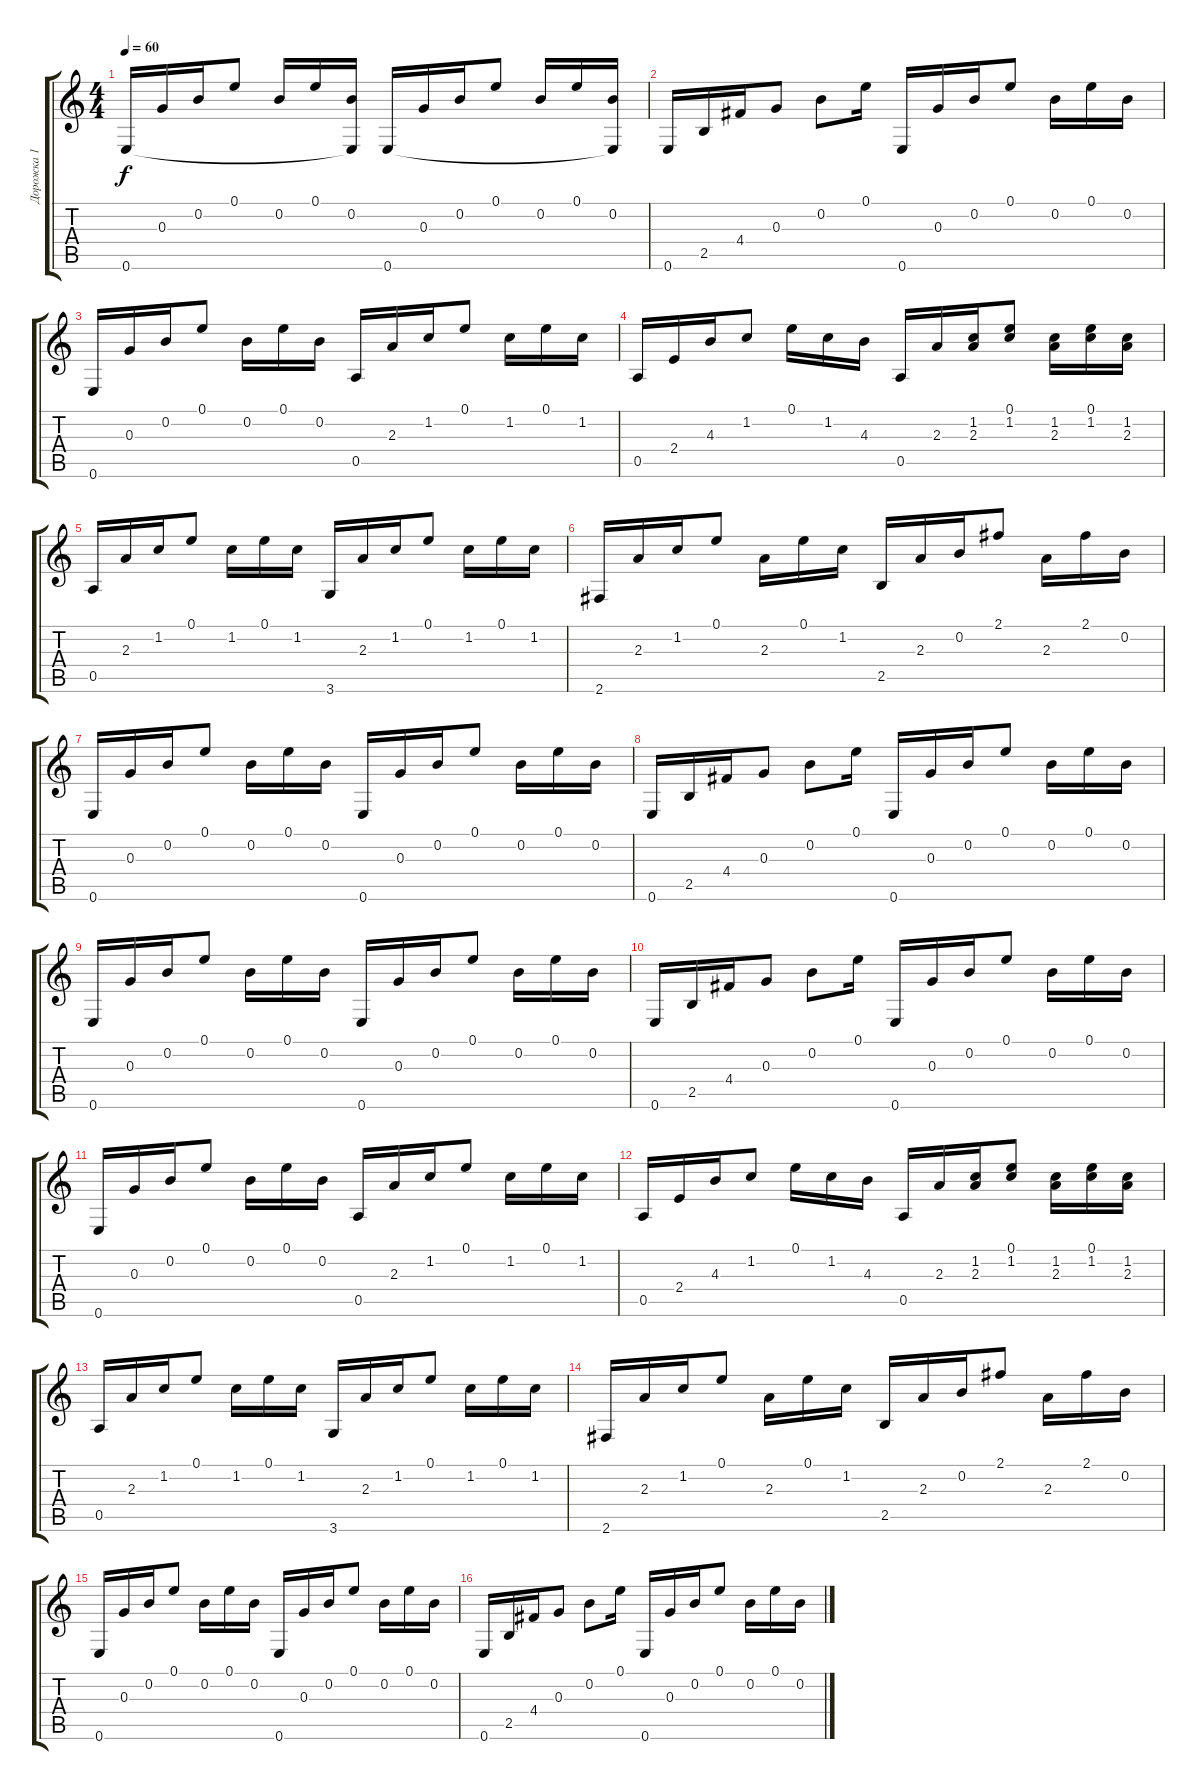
\track ("Дорожка 1" "Дорожка 1") {instrument acousticguitarsteel}
\staff {score tabs}
\tuning (E4 B3 G3 D3 A2 E2) {hide}
\ts (4 4)
\tempo 60
\clef g2
\ks c
0.6.16{dy f instrument acousticguitarsteel} 0.3.16 0.2.16 0.1.8 0.2.16 0.1.16 (0.2 0.6{t}).16 0.6.16 0.3.16 0.2.16 0.1.8 0.2.16 0.1.16 (0.2 0.6{t}).16 |
0.6.16 2.5.16 4.4.16 0.3.8 0.2.8 0.1.16 0.6.16 0.3.16 0.2.16 0.1.8 0.2.16 0.1.16 0.2.16 |
0.6.16 0.3.16 0.2.16 0.1.8 0.2.16 0.1.16 0.2.16 0.5.16 2.3.16 1.2.16 0.1.8 1.2.16 0.1.16 1.2.16 |
0.5.16 2.4.16 4.3.16 1.2.8 0.1.16 1.2.16 4.3.16 0.5.16 2.3.16 (1.2 2.3).16 (0.1 1.2).8 (1.2 2.3).16 (0.1 1.2).16 (1.2 2.3).16 |
0.5.16 2.3.16 1.2.16 0.1.8 1.2.16 0.1.16 1.2.16 3.6.16 2.3.16 1.2.16 0.1.8 1.2.16 0.1.16 1.2.16 |
2.6.16 2.3.16 1.2.16 0.1.8 2.3.16 0.1.16 1.2.16 2.5.16 2.3.16 0.2.16 2.1.8 2.3.16 2.1.16 0.2.16 |
0.6.16 0.3.16 0.2.16 0.1.8 0.2.16 0.1.16 0.2.16 0.6.16 0.3.16 0.2.16 0.1.8 0.2.16 0.1.16 0.2.16 |
0.6.16 2.5.16 4.4.16 0.3.8 0.2.8 0.1.16 0.6.16 0.3.16 0.2.16 0.1.8 0.2.16 0.1.16 0.2.16 |
0.6.16 0.3.16 0.2.16 0.1.8 0.2.16 0.1.16 0.2.16 0.6.16 0.3.16 0.2.16 0.1.8 0.2.16 0.1.16 0.2.16 |
0.6.16 2.5.16 4.4.16 0.3.8 0.2.8 0.1.16 0.6.16 0.3.16 0.2.16 0.1.8 0.2.16 0.1.16 0.2.16 |
0.6.16 0.3.16 0.2.16 0.1.8 0.2.16 0.1.16 0.2.16 0.5.16 2.3.16 1.2.16 0.1.8 1.2.16 0.1.16 1.2.16 |
0.5.16 2.4.16 4.3.16 1.2.8 0.1.16 1.2.16 4.3.16 0.5.16 2.3.16 (1.2 2.3).16 (0.1 1.2).8 (1.2 2.3).16 (0.1 1.2).16 (1.2 2.3).16 |
0.5.16 2.3.16 1.2.16 0.1.8 1.2.16 0.1.16 1.2.16 3.6.16 2.3.16 1.2.16 0.1.8 1.2.16 0.1.16 1.2.16 |
2.6.16 2.3.16 1.2.16 0.1.8 2.3.16 0.1.16 1.2.16 2.5.16 2.3.16 0.2.16 2.1.8 2.3.16 2.1.16 0.2.16 |
0.6.16 0.3.16 0.2.16 0.1.8 0.2.16 0.1.16 0.2.16 0.6.16 0.3.16 0.2.16 0.1.8 0.2.16 0.1.16 0.2.16 |
0.6.16 2.5.16 4.4.16 0.3.8 0.2.8 0.1.16 0.6.16 0.3.16 0.2.16 0.1.8 0.2.16 0.1.16 0.2.16
